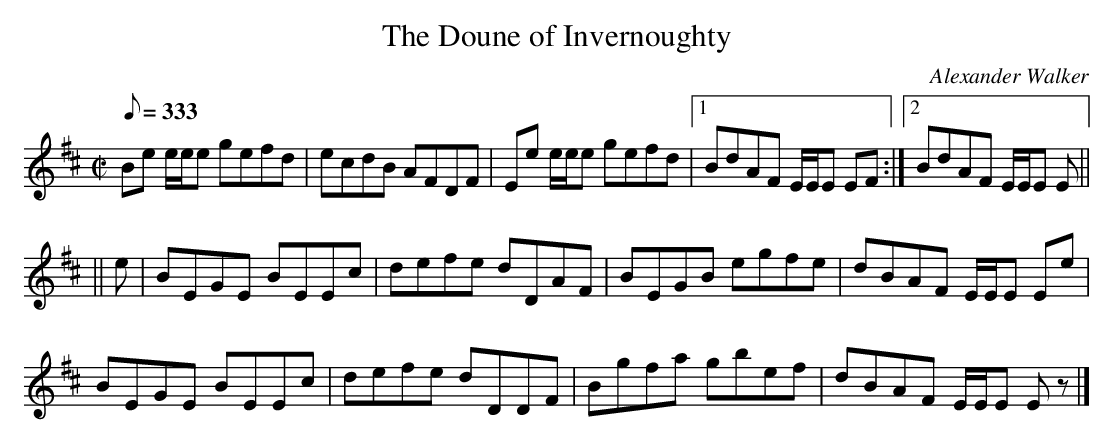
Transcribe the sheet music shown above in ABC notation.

X:1
T:The Doune of Invernoughty
C:Alexander Walker
L:1/8
Q:333
M:C|
K:Edor
Be e/e/e gefd|ecdB AFDF|Ee e/e/e gefd|1BdAF E/E/E EF:|2BdAF E/E/E E||
||e|BEGE BEEc|defe dDAF|BEGB egfe|dBAF E/E/E Ee|
BEGE BEEc|defe dDDF|Bgfa gbef|dBAF E/E/E E z|]
